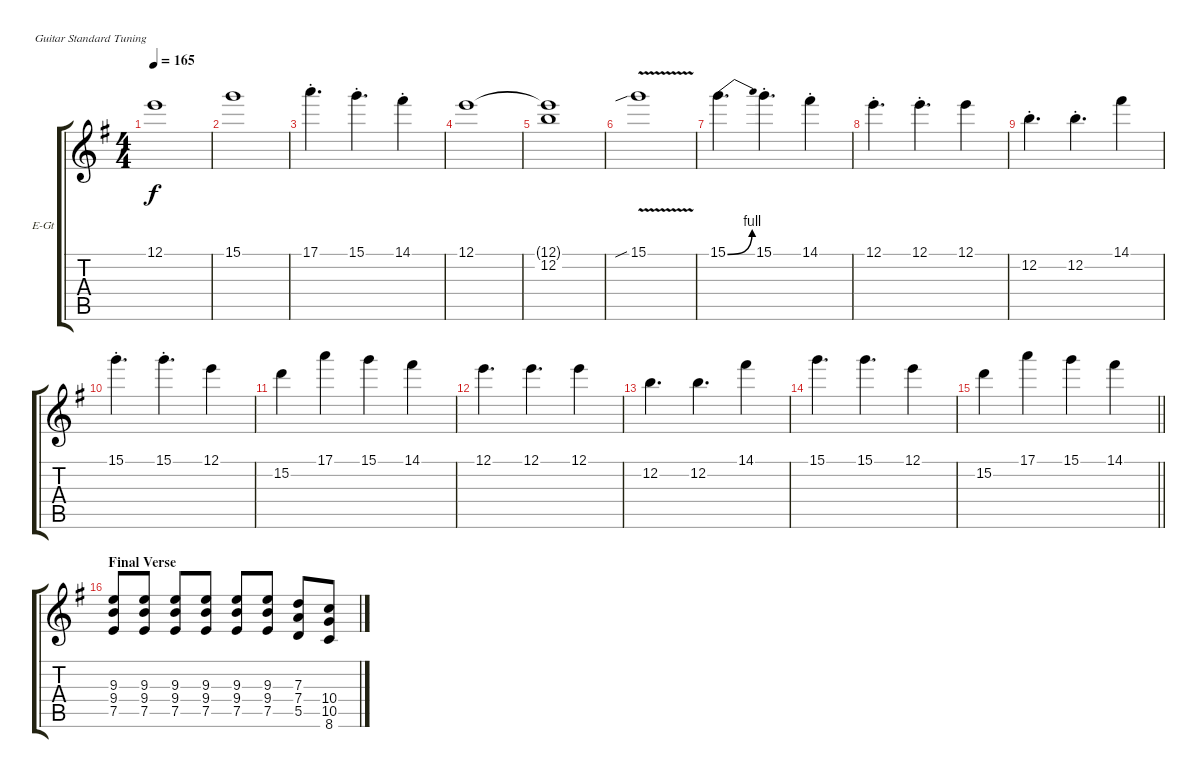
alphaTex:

\bracketExtendMode groupsimilarinstruments
\firstSystemTrackNameOrientation horizontal
\otherSystemsTrackNameOrientation horizontal
\track ("Track 3" "E-Gt") {instrument overdrivenguitar}
\staff {score tabs}
\tuning (E4 B3 G3 D3 A2 E2)
\ts (4 4)
\tempo 165
\clef g2
\ks eminor
12.1{t}.1{dy f} |
15.1.1 |
17.1{st}.4{d} 15.1{st}.4{d} 14.1{st}.4 |
12.1.1 |
(12.1{t} 12.2).1 |
15.1{v sib}.1 |
15.1{be (bend 0 0 60 4)}.4{d} 15.1{st}.4{d} 14.1{st}.4 |
12.1{st}.4{d} 12.1{st}.4{d} 12.1.4 |
12.2{st}.4{d} 12.2{st}.4{d} 14.1.4 |
15.1{st}.4{d} 15.1{st}.4{d} 12.1.4 |
15.2.4 17.1.4 15.1.4 14.1.4 |
12.1.4{d} 12.1.4{d} 12.1.4 |
12.2.4{d} 12.2.4{d} 14.1.4 |
15.1.4{d} 15.1.4{d} 12.1.4 |
\barLineRight lightlight
15.2.4 17.1.4 15.1.4 14.1.4 |
\section ("" "Final Verse")
(9.3 9.4 7.5).8 (9.3 9.4 7.5).8 (9.3 9.4 7.5).8 (9.3 9.4 7.5).8 (9.3 9.4 7.5).8 (9.3 9.4 7.5).8 (7.3 7.4 5.5).8 (10.4 10.5 8.6).8
